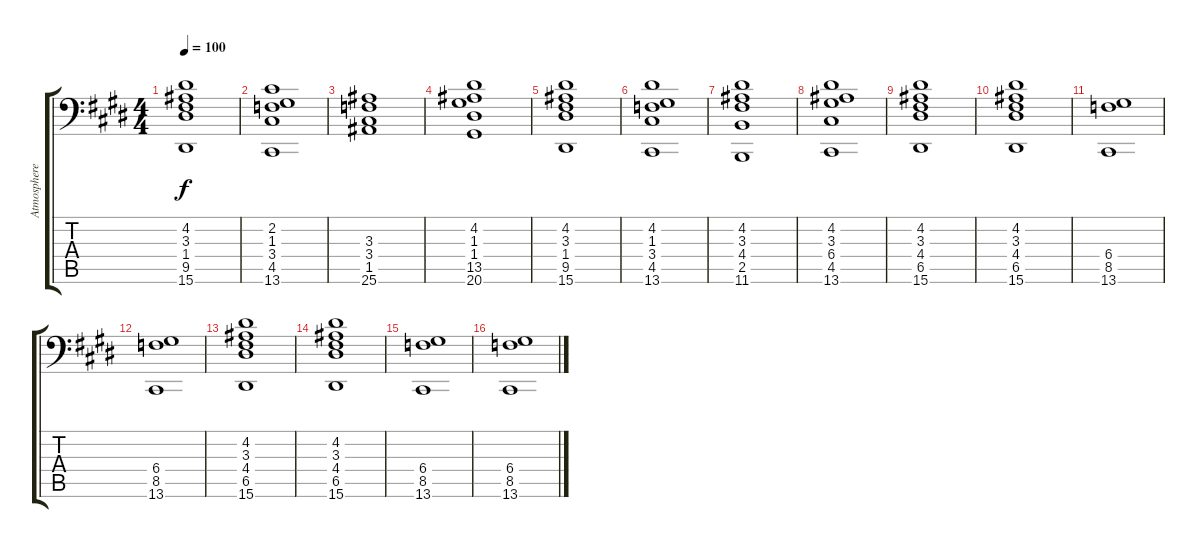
\track ("Atmosphere" "Atmosphere") {instrument synthstrings1}
\staff {score tabs}
\tuning (E4 B3 G3 D3 A2 C1) {hide}
\ts (4 4)
\tempo 100
\clef f4
\ks e
(4.2 3.3 1.4 9.5 15.6).1{dy f} |
(2.2 1.3 3.4 4.5 13.6).1 |
(3.3 3.4 1.5 25.6).1 |
(4.2 1.3 1.4 13.5 20.6).1 |
(4.2 3.3 1.4 9.5 15.6).1 |
(4.2 1.3 3.4 4.5 13.6).1 |
(4.2 3.3 4.4 2.5 11.6).1 |
(4.2 3.3 6.4 4.5 13.6).1 |
(4.2 3.3 4.4 6.5 15.6).1 |
(4.2 3.3 4.4 6.5 15.6).1 |
(6.4 8.5 13.6).1 |
(6.4 8.5 13.6).1 |
(4.2 3.3 4.4 6.5 15.6).1 |
(4.2 3.3 4.4 6.5 15.6).1 |
(6.4 8.5 13.6).1 |
(6.4 8.5 13.6).1
